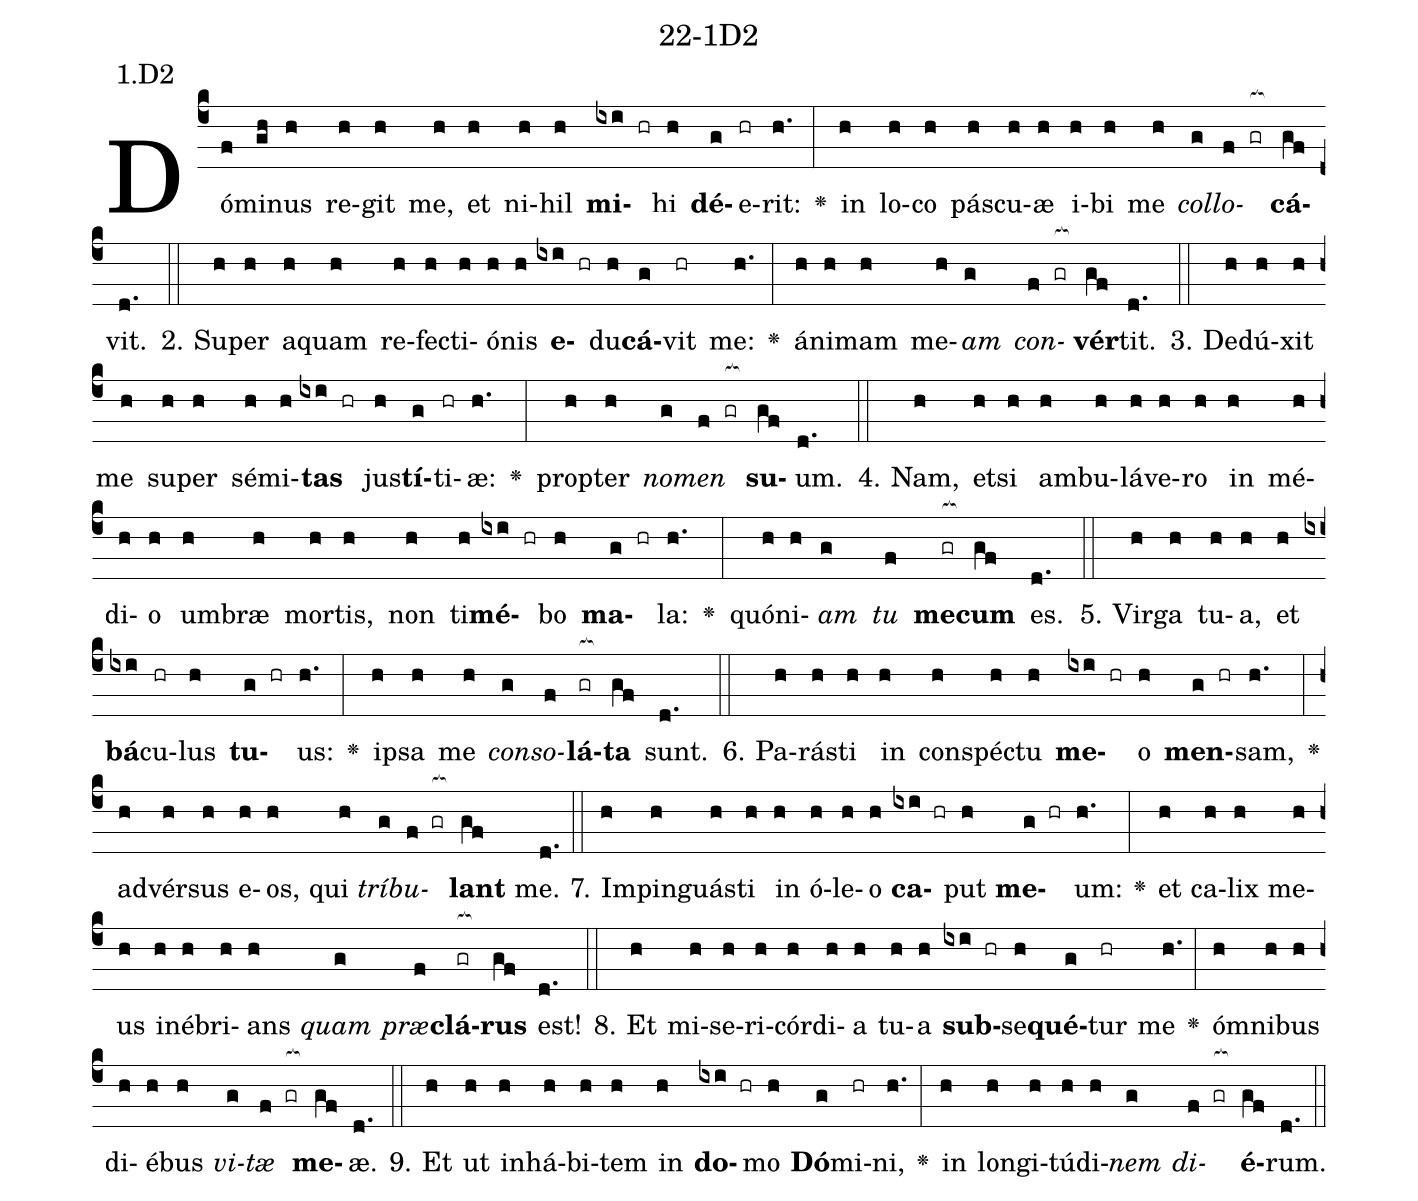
name: 22-1D2;
annotation: 1.D2;
%%
(c4)Dó(f)mi(gh)nus(h) re(h)git(h) me,(h) et(h) ni(h)hil(h) <b>mi</b>(ixi hr)hi(h) <b>dé</b>(g)e(hr)rit:(h.) <v>\greheightstar</v>(:) in(h) lo(h)co(h) pás(h)cu(h)æ(h) i(h)bi(h) me(h) <i>col</i>(g)<i>lo</i>(f gr[ocb:1{])<b>cá</b>(gf[ocb:0}])vit.(d.) (::)
2. Su(h)per(h) a(h)quam(h) re(h)fec(h)ti(h)ó(h)nis(h) <b>e</b>(ixi hr)du(h)<b>cá</b>(g)vit(hr) me:(h.) <v>\greheightstar</v>(:) á(h)ni(h)mam(h) me(h)<i>am</i>(g) <i>con</i>(f gr[ocb:1{])<b>vér</b>(gf[ocb:0}])tit.(d.) (::)
3. De(h)dú(h)xit(h) me(h) su(h)per(h) sé(h)mi(h)<b>tas</b>(ixi hr) jus(h)<b>tí</b>(g)ti(hr)æ:(h.) <v>\greheightstar</v>(:) prop(h)ter(h) <i>no</i>(g)<i>men</i>(f gr[ocb:1{]) <b>su</b>(gf[ocb:0}])um.(d.) (::)
4. Nam,(h) et(h)si(h) am(h)bu(h)lá(h)ve(h)ro(h) in(h) mé(h)di(h)o(h) um(h)bræ(h) mor(h)tis,(h) non(h) ti(h)<b>mé</b>(ixi hr)bo(h) <b>ma</b>(g hr)la:(h.) <v>\greheightstar</v>(:) quón(h)i(h)<i>am</i>(g) <i>tu</i>(f) <b>me</b>(gr[ocb:1{])<b>cum</b>(gf[ocb:0}]) es.(d.) (::)
5. Vir(h)ga(h) tu(h)a,(h) et(h) <b>bá</b>(ixi)cu(hr)lus(h) <b>tu</b>(g hr)us:(h.) <v>\greheightstar</v>(:) ip(h)sa(h) me(h) <i>con</i>(g)<i>so</i>(f)<b>lá</b>(gr[ocb:1{])<b>ta</b>(gf[ocb:0}]) sunt.(d.) (::)
6. Pa(h)rás(h)ti(h) in(h) con(h)spéc(h)tu(h) <b>me</b>(ixi hr)o(h) <b>men</b>(g hr)sam,(h.) <v>\greheightstar</v>(:) ad(h)vér(h)sus(h) e(h)os,(h) qui(h) <i>trí</i>(g)<i>bu</i>(f gr[ocb:1{])<b>lant</b>(gf[ocb:0}]) me.(d.) (::)
7. Im(h)pin(h)guás(h)ti(h) in(h) ó(h)le(h)o(h) <b>ca</b>(ixi hr)put(h) <b>me</b>(g hr)um:(h.) <v>\greheightstar</v>(:) et(h) ca(h)lix(h) me(h)us(h) in(h)é(h)bri(h)ans(h) <i>quam</i>(g) <i>præ</i>(f)<b>clá</b>(gr[ocb:1{])<b>rus</b>(gf[ocb:0}]) est!(d.) (::)
8. Et(h) mi(h)se(h)ri(h)cór(h)di(h)a(h) tu(h)a(h) <b>sub</b>(ixi hr)se(h)<b>qué</b>(g)tur(hr) me(h.) <v>\greheightstar</v>(:) óm(h)ni(h)bus(h) di(h)é(h)bus(h) <i>vi</i>(g)<i>tæ</i>(f gr[ocb:1{]) <b>me</b>(gf[ocb:0}])æ.(d.) (::)
9. Et(h) ut(h) in(h)há(h)bi(h)tem(h) in(h) <b>do</b>(ixi hr)mo(h) <b>Dó</b>(g)mi(hr)ni,(h.) <v>\greheightstar</v>(:) in(h) lon(h)gi(h)tú(h)di(h)<i>nem</i>(g) <i>di</i>(f gr[ocb:1{])<b>é</b>(gf[ocb:0}])rum.(d.) (::)
